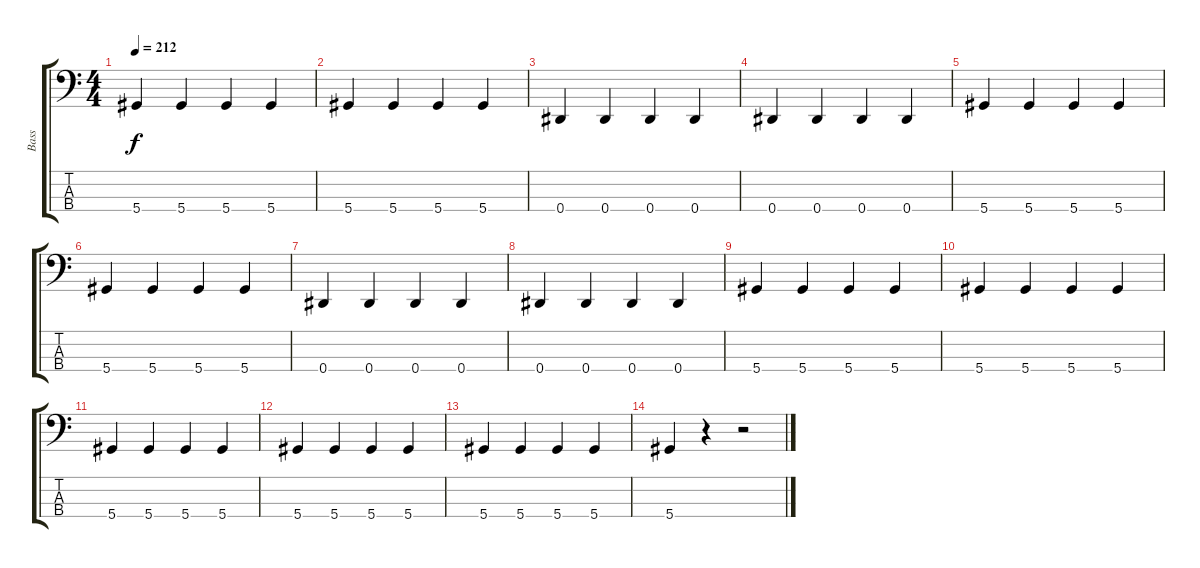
\track ("Bass" "Bass") {instrument acousticguitarnylon}
\staff {score tabs}
\tuning (E2 Db2 Ab1 Eb1) {hide}
\ts (4 4)
\tempo 212
\clef f4
\ks c
5.4.4{dy f} 5.4.4 5.4.4 5.4.4 |
5.4.4 5.4.4 5.4.4 5.4.4 |
0.4.4 0.4.4 0.4.4 0.4.4 |
0.4.4 0.4.4 0.4.4 0.4.4 |
5.4.4 5.4.4 5.4.4 5.4.4 |
5.4.4 5.4.4 5.4.4 5.4.4 |
0.4.4 0.4.4 0.4.4 0.4.4 |
0.4.4 0.4.4 0.4.4 0.4.4 |
5.4.4 5.4.4 5.4.4 5.4.4 |
5.4.4 5.4.4 5.4.4 5.4.4 |
5.4.4 5.4.4 5.4.4 5.4.4 |
5.4.4 5.4.4 5.4.4 5.4.4 |
5.4.4 5.4.4 5.4.4 5.4.4 |
5.4.4 r.4 r.2
